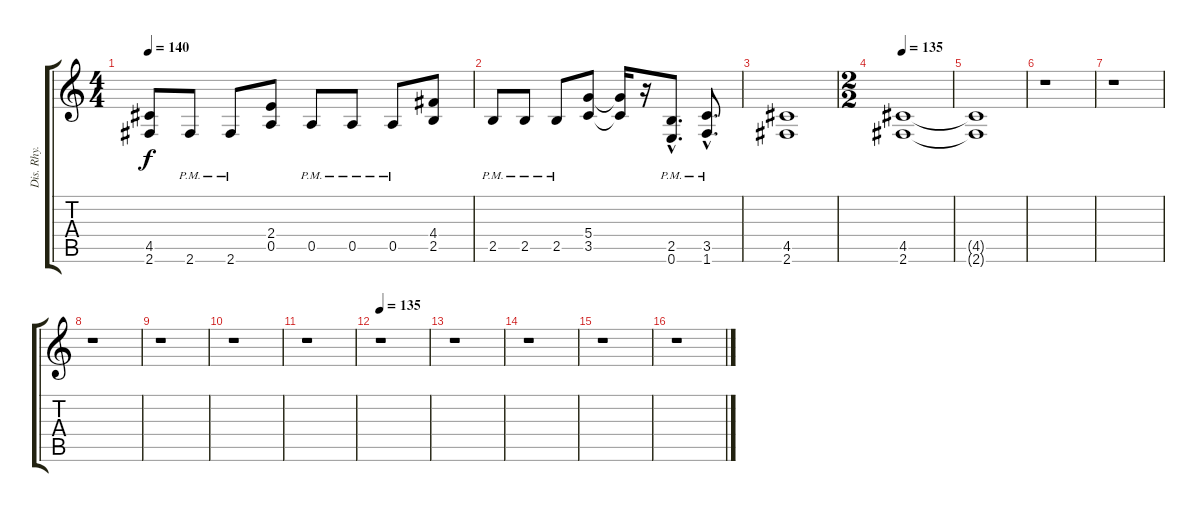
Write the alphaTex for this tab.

\track ("Dis. Rhy." "Dis. Rhy.") {instrument distortionguitar}
\staff {score tabs}
\tuning (E4 B3 G3 D3 A2 E2) {hide}
\ts (4 4)
\tempo 140
\clef g2
\ks c
(4.5 2.6).8{dy f} 2.6{pm}.8 2.6{pm}.8 (2.4 0.5).8 0.5{pm}.8 0.5{pm}.8 0.5{pm}.8 (4.4 2.5).8 |
2.5{pm}.8 2.5{pm}.8 2.5{pm}.8 (5.4 3.5).8 (5.4{t} 3.5{t}).16 r.16 (2.5{hac pm} 0.6{hac pm}).8{d} (3.5{hac pm} 1.6{hac pm}).8{d} |
(4.5 2.6).1 |
\ts (2 2)
\tempo 120
\tempo 135
(4.5 2.6).1{volume 0} |
(4.5{t} 2.6{t}).1 |
r.1{volume 16} |
r.1 |
r.1 |
r.1 |
r.1 |
r.1 |
\tempo 135
r.1 |
r.1 |
r.1 |
r.1 |
r.1
